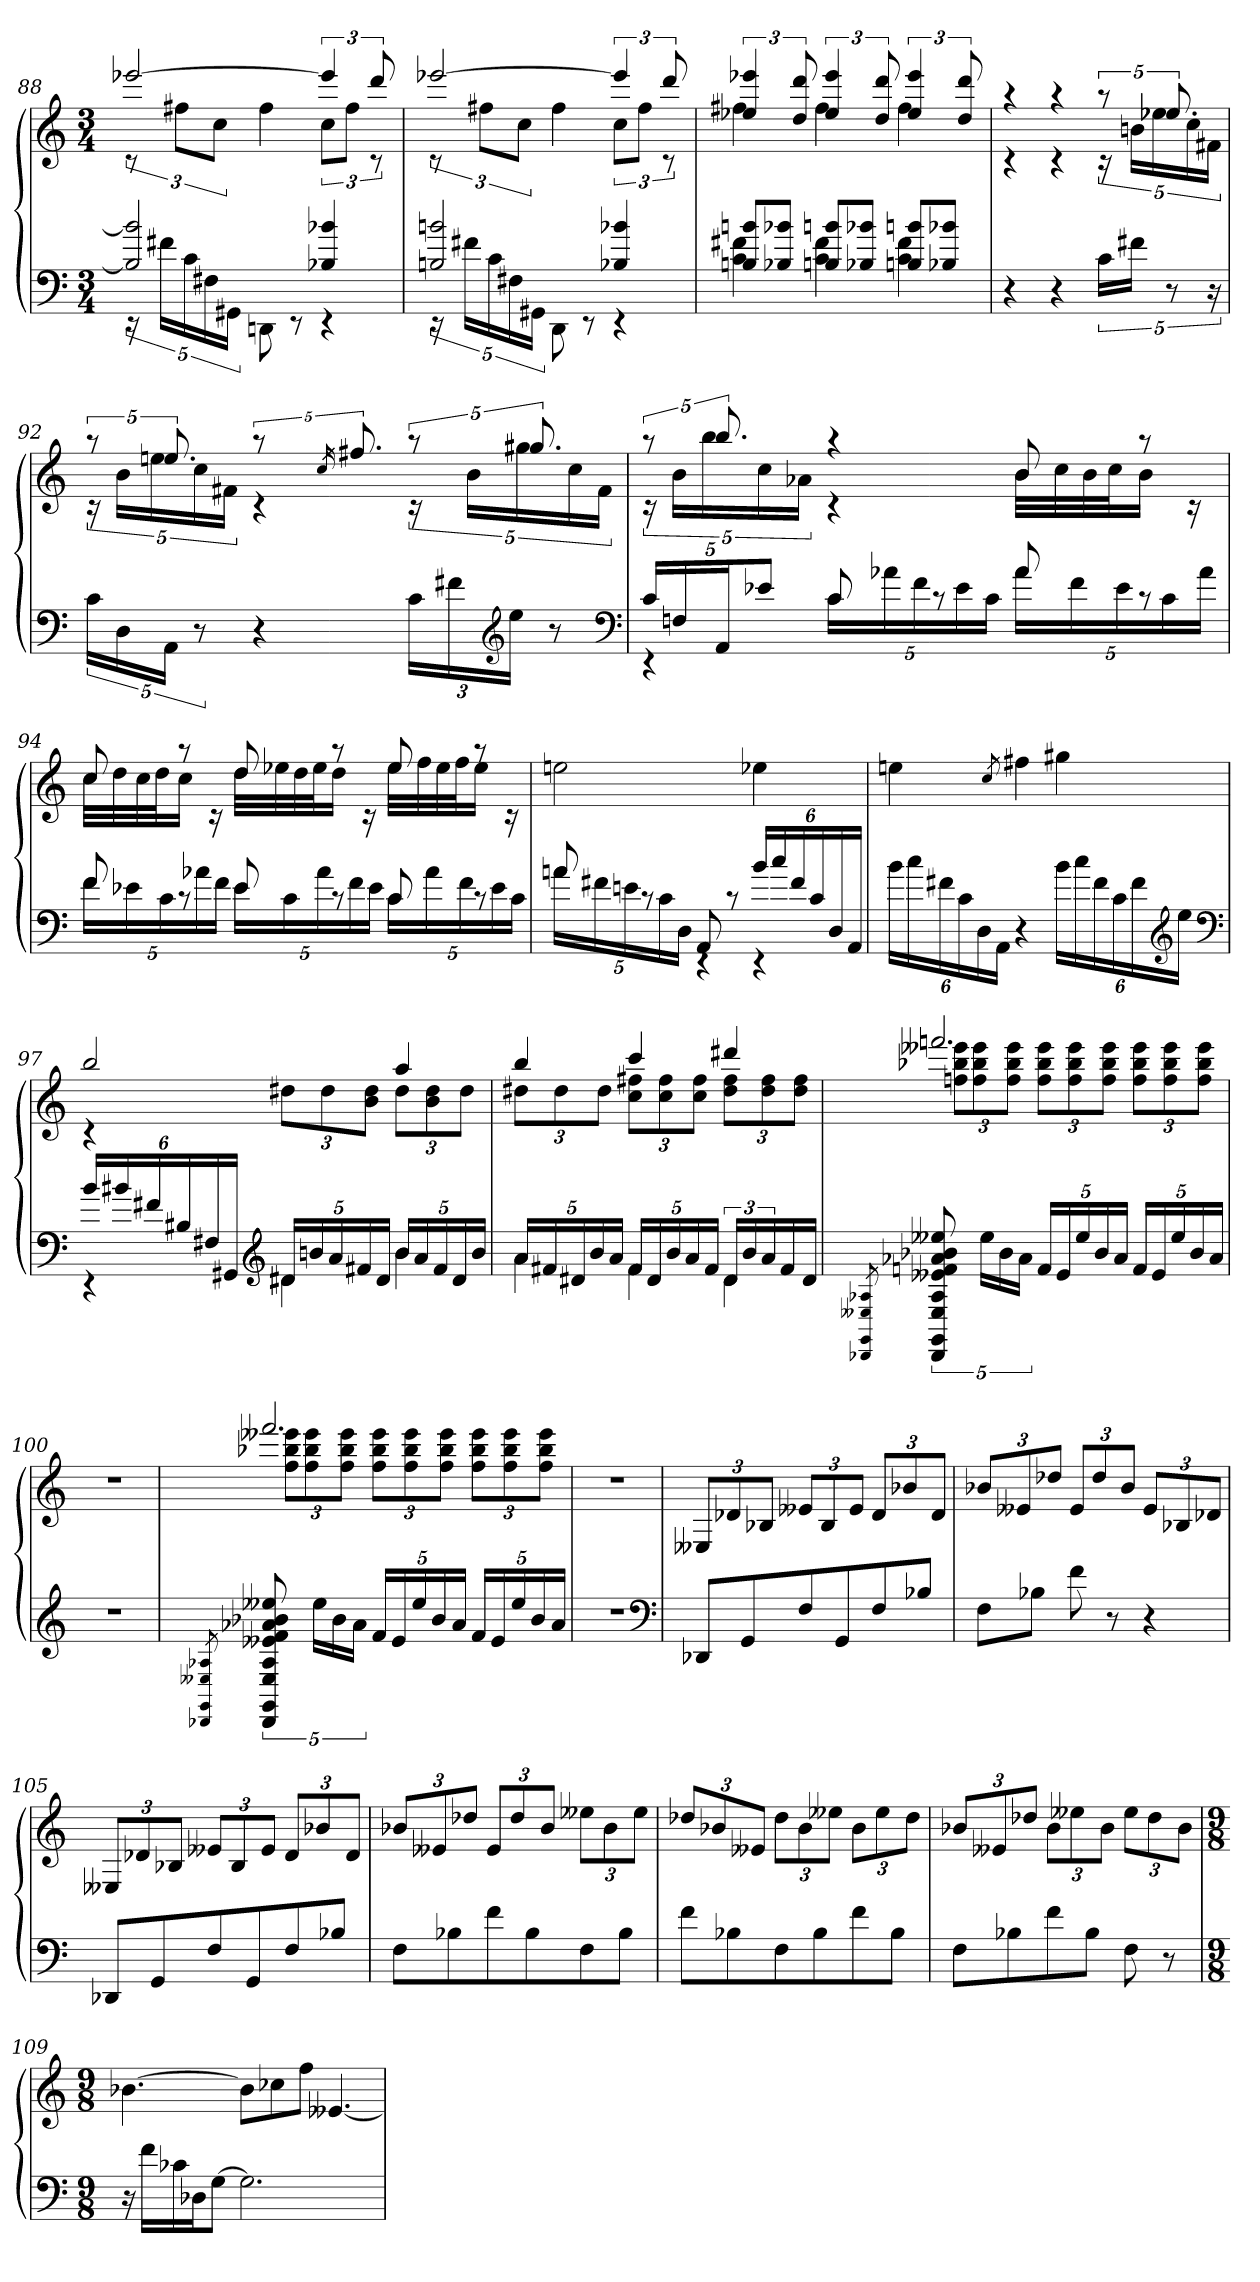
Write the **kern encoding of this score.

**kern	**kern
*part1	*part1
*staff2	*staff1
*clefF4	*clefG2
*k[]	*k[]
*M3/4	*M3/4
=88	=88
*^	*^
2B] 2b]	20rEE	[2eee-X	12rc
.	20f#XLL	.	.
.	.	.	12ff#XL
.	20c	.	.
.	20F#X	.	.
.	.	.	12ccJ
.	20GG#XJJ	.	.
.	8DDn	.	4ff#
.	8rEE	.	.
4B-X 4b-X	4rEE	6eee-]	12ccL
.	.	.	12ff#J
.	.	12ddd	12rc
=89	=89	=89	=89
2Bn 2bn	20rEE	[2eee-X	12rc
.	20f#XLL	.	.
.	.	.	12ff#XL
.	20c	.	.
.	20F#X	.	.
.	.	.	12ccJ
.	20GG#XJJ	.	.
.	8DD	.	4ff#
.	8rEE	.	.
4B-X 4b-X	4rEE	6eee-]	12ccL
.	.	.	12ff#J
.	.	12ddd	12rc
=90	=90	=90	=90
8Bn 8bnL	4c 4f#X	6ee-X 6eee-X	4ff#X
8B-X 8b-XJ	.	.	.
.	.	12dd 12ddd	.
8Bn 8bnL	4c 4f#	6ee- 6eee-	4ff#
8B-X 8b-XJ	.	.	.
.	.	12dd 12ddd	.
8Bn 8bnL	4c 4f#	6ee- 6eee-	4ff#
8B-X 8b-XJ	.	.	.
.	.	12dd 12ddd	.
*v	*v	*	*
=91	=91	=91
4r	4raa	4rc
4r	4raa	4rc
20cLL	10raa	20rc
20f#XJJ	.	20bnLL
10r	10.ee-X	20ee-X
.	.	20cc
20r	.	20f#XJJ
=92	=92	=92
20cLL	10raa	20rc
20D	.	20bLL
20AAJJ	10.een	20ee
10r	.	20cc
.	.	20f#XJJ
4r	10raa	4rc
.	16qcc/	.
.	10.ff#X	.
24cLL	10raa	20rc
24f#X	.	.
.	.	20bLL
*clefG2	*	*
24eeJJ	.	.
.	10.gg#X	20gg#X
8r	.	.
.	.	20cc
.	.	20f#JJ
*clefF4	*	*
=93	=93	=93
*^	*	*
20cLL	4rEE	10raa	20rc
20Fn	.	.	20bLL
20AAJ	.	10.bb	20bb
10e-XJ	.	.	20cc
.	.	.	20a-XJJ
8c	20cLL	4raa	4rc
.	20a-X	.	.
.	20f	.	.
8rc	.	.	.
.	20e-	.	.
.	20cJJ	.	.
8a-	20a-LL	8b	32bLLL
.	.	.	32cc
.	20f	.	.
.	.	.	32b
.	.	.	32ccJ
.	20e-	.	.
8rc	.	8raa	16bJJ
.	20c	.	.
.	.	.	16rc
.	20a-JJ	.	.
=94	=94	=94	=94
8f	20fLL	8cc	32ccLLL
.	.	.	32dd
.	20e-X	.	.
.	.	.	32cc
.	.	.	32ddJ
.	20c	.	.
8rc	.	8raa	16ccJJ
.	20a-X	.	.
.	.	.	16rc
.	20fJJ	.	.
8e-	20e-LL	8dd	32ddLLL
.	.	.	32ee-X
.	20c	.	.
.	.	.	32dd
.	.	.	32ee-J
.	20a-	.	.
8rc	.	8raa	16ddJJ
.	20f	.	.
.	.	.	16rc
.	20e-JJ	.	.
8c	20cLL	8ee-	32ee-LLL
.	.	.	32ff
.	20a-	.	.
.	.	.	32ee-
.	.	.	32ffJ
.	20f	.	.
8rc	.	8raa	16ee-JJ
.	20e-	.	.
.	.	.	16rc
.	20cJJ	.	.
*	*	*v	*v
=95	=95	=95
8an	20aLL	2een
.	20f#X	.
.	20en	.
8rc	.	.
.	20c	.
.	20DJJ	.
8AA	4rEE	.
8rc	.	.
24bLL	4rEE	4ee-X
24cc	.	.
24f#	.	.
24c	.	.
24D	.	.
24AAJJ	.	.
*v	*v	*
=96	=96
24bLL	4een
24cc	.
24f#X	.
24c	.
24D	.
24AAJJ	.
.	8qcc/
4r	4ff#X
24bLL	4gg#X
24cc	.
24f#	.
24c	.
24f#	.
*clefG2	*
24eeJJ	.
*clefF4	*
=97	=97
*^	*^
24bLL	4rEE	2bb	4rc
24b#X	.	.	.
24f#X	.	.	.
24B#X	.	.	.
24F#X	.	.	.
24GG#XJJ	.	.	.
*clefG2	*	*	*
20d#XLL	4d#X	.	12dd#XL
20bn	.	.	.
.	.	.	12dd#
20a	.	.	.
20f#X	.	.	.
.	.	.	12b 12dd#J
20d#JJ	.	.	.
20bLL	4b	4aa	12dd#L
20a	.	.	.
.	.	.	12b 12dd#
20f#	.	.	.
20d#	.	.	.
.	.	.	12dd#J
20bJJ	.	.	.
=98	=98	=98	=98
20aLL	4a	4bb	12dd#XL
20f#X	.	.	.
.	.	.	12dd#
20d#X	.	.	.
20b	.	.	.
.	.	.	12dd#J
20aJJ	.	.	.
20f#LL	4f#	4ccc	12cc 12ff#XL
20d#	.	.	.
.	.	.	12cc 12ff#
20b	.	.	.
20a	.	.	.
.	.	.	12cc 12ff#J
20f#JJ	.	.	.
24d#LL	4d#	4ddd#X	12dd# 12ff#L
24b	.	.	.
24a	.	.	12dd# 12ff#
16f#	.	.	.
.	.	.	12dd# 12ff#J
16d#JJ	.	.	.
*v	*v	*	*
=99	=99	=99
8qDD-X/ 8qGG/ 8qE--X/ 8qA-X/	.	.
10DD-] 10GG] 10E--] 10A-] 10e--X 10fn 10a-X 10b-X 10ee--X	2.fffn	12ffn 12bb-X 12eee--XL
.	.	12ff 12bb- 12eee--
20ee--LL	.	.
20b-	.	.
.	.	12ff 12bb- 12eee--J
20a-JJ	.	.
20fLL	.	12ff 12bb- 12eee--L
20e--	.	.
.	.	12ff 12bb- 12eee--
20ee--	.	.
20b-	.	.
.	.	12ff 12bb- 12eee--J
20a-JJ	.	.
20fLL	.	12ff 12bb- 12eee--L
20e--	.	.
.	.	12ff 12bb- 12eee--
20ee--	.	.
20b-	.	.
.	.	12ff 12bb- 12eee--J
20a-JJ	.	.
*	*v	*v
=100	=100
2.r	2.r
=101	=101
8qDD-X/ 8qGG/ 8qE--X/ 8qA-X/	.
*	*^
10DD-] 10GG] 10E--] 10A-] 10e--X 10f 10a-X 10b-X 10ee--X	2.fff	12ff 12bb-X 12eee--XL
.	.	12ff 12bb- 12eee--
20ee--LL	.	.
20b-	.	.
.	.	12ff 12bb- 12eee--J
20a-JJ	.	.
20fLL	.	12ff 12bb- 12eee--L
20e--	.	.
.	.	12ff 12bb- 12eee--
20ee--	.	.
20b-	.	.
.	.	12ff 12bb- 12eee--J
20a-JJ	.	.
20fLL	.	12ff 12bb- 12eee--L
20e--	.	.
.	.	12ff 12bb- 12eee--
20ee--	.	.
20b-	.	.
.	.	12ff 12bb- 12eee--J
20a-JJ	.	.
*	*v	*v
=102	=102
2.r	2.r
*clefF4	*
=103	=103
8DD-XL	12E--XL
.	12d-X
8GG	.
.	12B-XJ
8F	12e--XL
.	12B-
8GG	.
.	12e--J
8F	12d-L
.	12b-X
8B-XJ	.
.	12d-J
=104	=104
8FL	12b-XL
.	12e--X
8B-XJ	.
.	12dd-XJ
8f	12e--L
.	12dd-
8r	.
.	12b-J
4r	12e--L
.	12B-X
.	12d-XJ
=105	=105
8DD-XL	12E--XL
.	12d-X
8GG	.
.	12B-XJ
8F	12e--XL
.	12B-
8GG	.
.	12e--J
8F	12d-L
.	12b-X
8B-XJ	.
.	12d-J
=106	=106
8FL	12b-XL
.	12e--X
8B-X	.
.	12dd-XJ
8f	12e--L
.	12dd-
8B-	.
.	12b-J
8F	12ee--XL
.	12b-
8B-J	.
.	12ee--J
=107	=107
8fL	12dd-XL
.	12b-X
8B-X	.
.	12e--XJ
8F	12dd-L
.	12b-
8B-	.
.	12ee--XJ
8f	12b-L
.	12ee--
8B-J	.
.	12dd-J
=108	=108
8FL	12b-XL
.	12e--X
8B-X	.
.	12dd-XJ
8f	12b-L
.	12ee--X
8B-J	.
.	12b-J
8F	12ee--L
.	12dd-
8r	.
.	12b-J
=109	=109
*M9/8	*M9/8
16r	[4.b-X
16fLL	.
16c-X	.
16D-XJ	.
[8GJ	.
2.G]	8b-L]
.	8cc-X
.	8ffJ
.	[4.e--X
=	=
*-	*-
